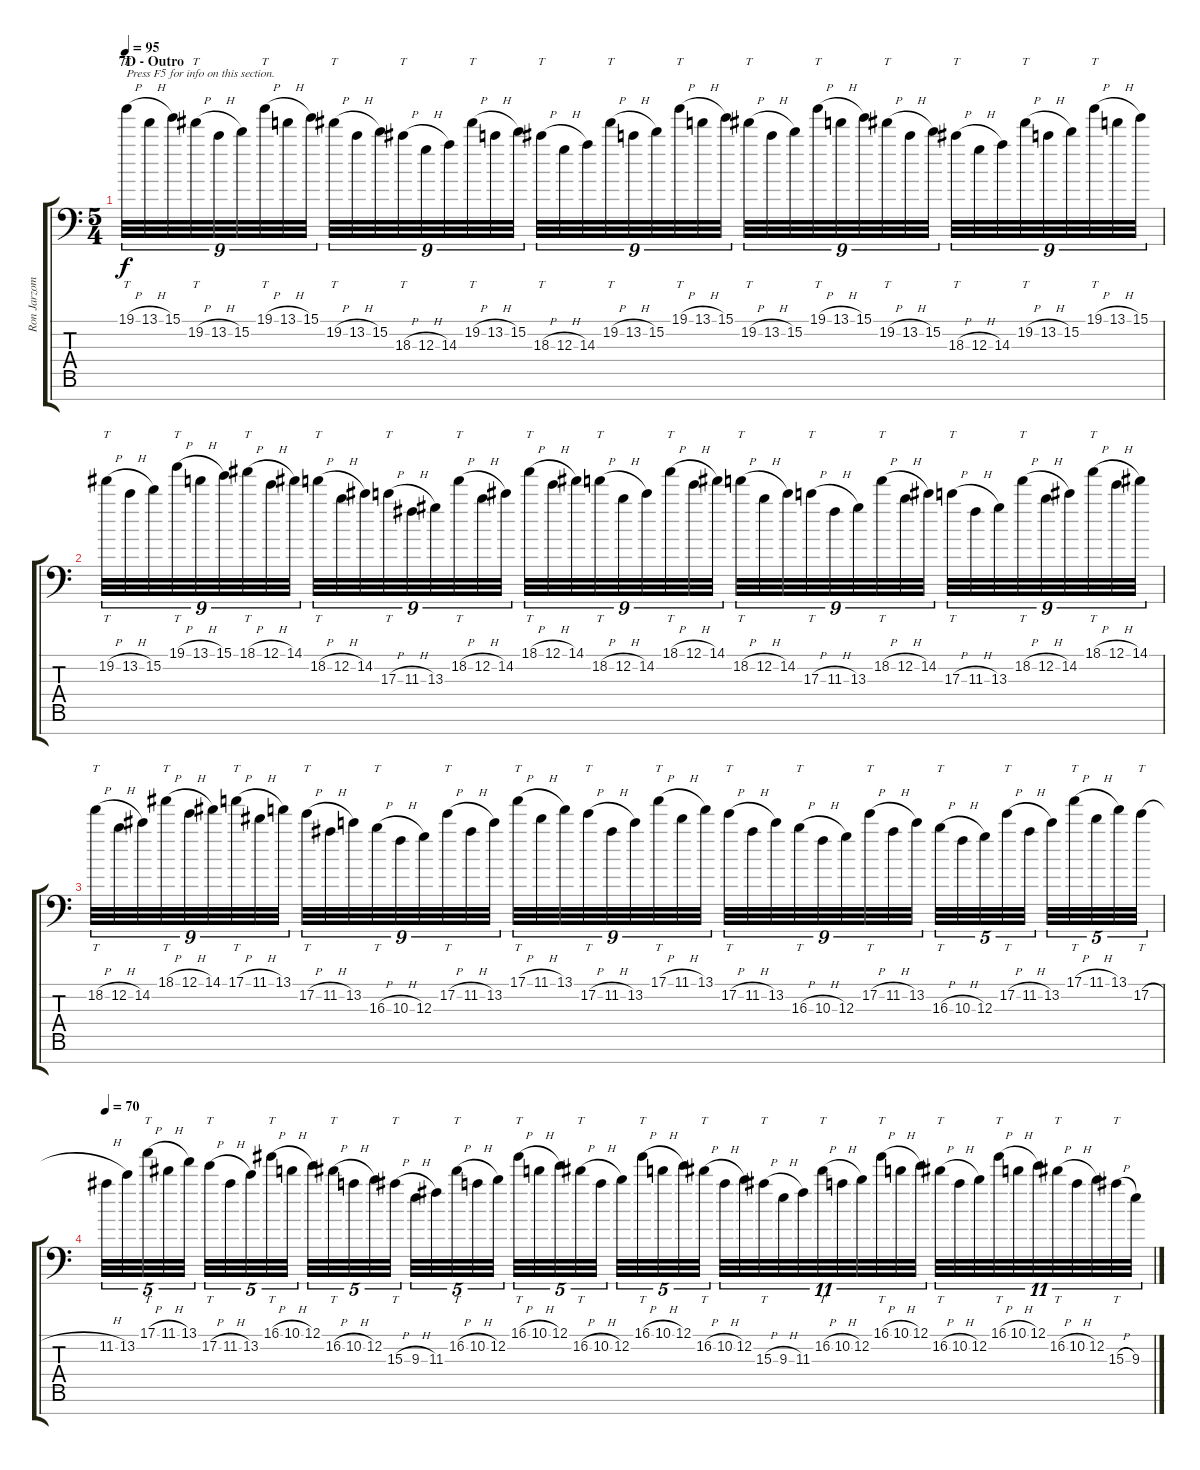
\track ("Ron Jarzombek - Lead 2" "Ron Jarzom") {instrument distortionguitar}
\staff {score tabs}
\tuning (E4 B3 G3 D3 A2 E2 A1) {hide}
\ts (5 4)
\section ("" "7D - Outro")
\tempo 95
\clef f4
\ks c
19.1{h}.32{tt tu (9 8) txt "Press F5 for info on this section." dy f volume 12} 13.1{h}.32{tu (9 8)} 15.1.32{tu (9 8)} 19.2{h}.32{tt tu (9 8)} 13.2{h}.32{tu (9 8)} 15.2.32{tu (9 8)} 19.1{h}.32{tt tu (9 8)} 13.1{h}.32{tu (9 8)} 15.1.32{tu (9 8)} 19.2{h}.32{tt tu (9 8)} 13.2{h}.32{tu (9 8)} 15.2.32{tu (9 8)} 18.3{h}.32{tt tu (9 8)} 12.3{h}.32{tu (9 8)} 14.3.32{tu (9 8)} 19.2{h}.32{tt tu (9 8)} 13.2{h}.32{tu (9 8)} 15.2.32{tu (9 8)} 18.3{h}.32{tt tu (9 8)} 12.3{h}.32{tu (9 8)} 14.3.32{tu (9 8)} 19.2{h}.32{tt tu (9 8)} 13.2{h}.32{tu (9 8)} 15.2.32{tu (9 8)} 19.1{h}.32{tt tu (9 8)} 13.1{h}.32{tu (9 8)} 15.1.32{tu (9 8)} 19.2{h}.32{tt tu (9 8)} 13.2{h}.32{tu (9 8)} 15.2.32{tu (9 8)} 19.1{h}.32{tt tu (9 8)} 13.1{h}.32{tu (9 8)} 15.1.32{tu (9 8)} 19.2{h}.32{tt tu (9 8)} 13.2{h}.32{tu (9 8)} 15.2.32{tu (9 8)} 18.3{h}.32{tt tu (9 8)} 12.3{h}.32{tu (9 8)} 14.3.32{tu (9 8)} 19.2{h}.32{tt tu (9 8)} 13.2{h}.32{tu (9 8)} 15.2.32{tu (9 8)} 19.1{h}.32{tt tu (9 8)} 13.1{h}.32{tu (9 8)} 15.1.32{tu (9 8)} |
19.2{h}.32{tt tu (9 8)} 13.2{h}.32{tu (9 8)} 15.2.32{tu (9 8)} 19.1{h}.32{tt tu (9 8)} 13.1{h}.32{tu (9 8)} 15.1.32{tu (9 8)} 18.1{h}.32{tt tu (9 8)} 12.1{h}.32{tu (9 8)} 14.1.32{tu (9 8)} 18.2{h}.32{tt tu (9 8)} 12.2{h}.32{tu (9 8)} 14.2.32{tu (9 8)} 17.3{h}.32{tt tu (9 8)} 11.3{h}.32{tu (9 8)} 13.3.32{tu (9 8)} 18.2{h}.32{tt tu (9 8)} 12.2{h}.32{tu (9 8)} 14.2.32{tu (9 8)} 18.1{h}.32{tt tu (9 8)} 12.1{h}.32{tu (9 8)} 14.1.32{tu (9 8)} 18.2{h}.32{tt tu (9 8)} 12.2{h}.32{tu (9 8)} 14.2.32{tu (9 8)} 18.1{h}.32{tt tu (9 8)} 12.1{h}.32{tu (9 8)} 14.1.32{tu (9 8)} 18.2{h}.32{tt tu (9 8)} 12.2{h}.32{tu (9 8)} 14.2.32{tu (9 8)} 17.3{h}.32{tt tu (9 8)} 11.3{h}.32{tu (9 8)} 13.3.32{tu (9 8)} 18.2{h}.32{tt tu (9 8)} 12.2{h}.32{tu (9 8)} 14.2.32{tu (9 8)} 17.3{h}.32{tt tu (9 8)} 11.3{h}.32{tu (9 8)} 13.3.32{tu (9 8)} 18.2{h}.32{tt tu (9 8)} 12.2{h}.32{tu (9 8)} 14.2.32{tu (9 8)} 18.1{h}.32{tt tu (9 8)} 12.1{h}.32{tu (9 8)} 14.1.32{tu (9 8)} |
18.2{h}.32{tt tu (9 8)} 12.2{h}.32{tu (9 8)} 14.2.32{tu (9 8)} 18.1{h}.32{tt tu (9 8)} 12.1{h}.32{tu (9 8)} 14.1.32{tu (9 8)} 17.1{h}.32{tt tu (9 8)} 11.1{h}.32{tu (9 8)} 13.1.32{tu (9 8)} 17.2{h}.32{tt tu (9 8)} 11.2{h}.32{tu (9 8)} 13.2.32{tu (9 8)} 16.3{h}.32{tt tu (9 8)} 10.3{h}.32{tu (9 8)} 12.3.32{tu (9 8)} 17.2{h}.32{tt tu (9 8)} 11.2{h}.32{tu (9 8)} 13.2.32{tu (9 8)} 17.1{h}.32{tt tu (9 8)} 11.1{h}.32{tu (9 8)} 13.1.32{tu (9 8)} 17.2{h}.32{tt tu (9 8)} 11.2{h}.32{tu (9 8)} 13.2.32{tu (9 8)} 17.1{h}.32{tt tu (9 8)} 11.1{h}.32{tu (9 8)} 13.1.32{tu (9 8)} 17.2{h}.32{tt tu (9 8)} 11.2{h}.32{tu (9 8)} 13.2.32{tu (9 8)} 16.3{h}.32{tt tu (9 8)} 10.3{h}.32{tu (9 8)} 12.3.32{tu (9 8)} 17.2{h}.32{tt tu (9 8)} 11.2{h}.32{tu (9 8)} 13.2.32{tu (9 8)} 16.3{h}.32{tt tu (5 4)} 10.3{h}.32{tu (5 4)} 12.3.32{tu (5 4)} 17.2{h}.32{tt tu (5 4)} 11.2{h}.32{tu (5 4) beam splitsecondary} 13.2.32{tu (5 4)} 17.1{h}.32{tt tu (5 4)} 11.1{h}.32{tu (5 4)} 13.1.32{tu (5 4)} 17.2{h}.32{tt tu (5 4)} |
\tempo 70
11.2{h}.32{tu (5 4)} 13.2.32{tu (5 4)} 17.1{h}.32{tt tu (5 4)} 11.1{h}.32{tu (5 4)} 13.1.32{tu (5 4) beam splitsecondary} 17.2{h}.32{tt tu (5 4)} 11.2{h}.32{tu (5 4)} 13.2.32{tu (5 4)} 16.1{h}.32{tt tu (5 4)} 10.1{h}.32{tu (5 4)} 12.1.32{tu (5 4)} 16.2{h}.32{tt tu (5 4)} 10.2{h}.32{tu (5 4)} 12.2.32{tu (5 4)} 15.3{h}.32{tt tu (5 4) beam splitsecondary} 9.3{h}.32{tu (5 4)} 11.3.32{tu (5 4)} 16.2{h}.32{tt tu (5 4)} 10.2{h}.32{tu (5 4)} 12.2.32{tu (5 4)} 16.1{h}.32{tt tu (5 4)} 10.1{h}.32{tu (5 4)} 12.1.32{tu (5 4)} 16.2{h}.32{tt tu (5 4)} 10.2{h}.32{tu (5 4) beam splitsecondary} 12.2.32{tu (5 4)} 16.1{h}.32{tt tu (5 4)} 10.1{h}.32{tu (5 4)} 12.1.32{tu (5 4)} 16.2{h}.32{tt tu (5 4)} 10.2{h}.32{tu (11 8)} 12.2.32{tu (11 8)} 15.3{h}.32{tt tu (11 8)} 9.3{h}.32{tu (11 8)} 11.3.32{tu (11 8)} 16.2{h}.32{tt tu (11 8)} 10.2{h}.32{tu (11 8)} 12.2.32{tu (11 8)} 16.1{h}.32{tt tu (11 8)} 10.1{h}.32{tu (11 8)} 12.1.32{tu (11 8)} 16.2{h}.32{tt tu (11 8)} 10.2{h}.32{tu (11 8)} 12.2.32{tu (11 8)} 16.1{h}.32{tt tu (11 8)} 10.1{h}.32{tu (11 8)} 12.1.32{tu (11 8)} 16.2{h}.32{tt tu (11 8)} 10.2{h}.32{tu (11 8)} 12.2.32{tu (11 8)} 15.3{h}.32{tt tu (11 8)} 9.3{h}.32{tu (11 8)}
